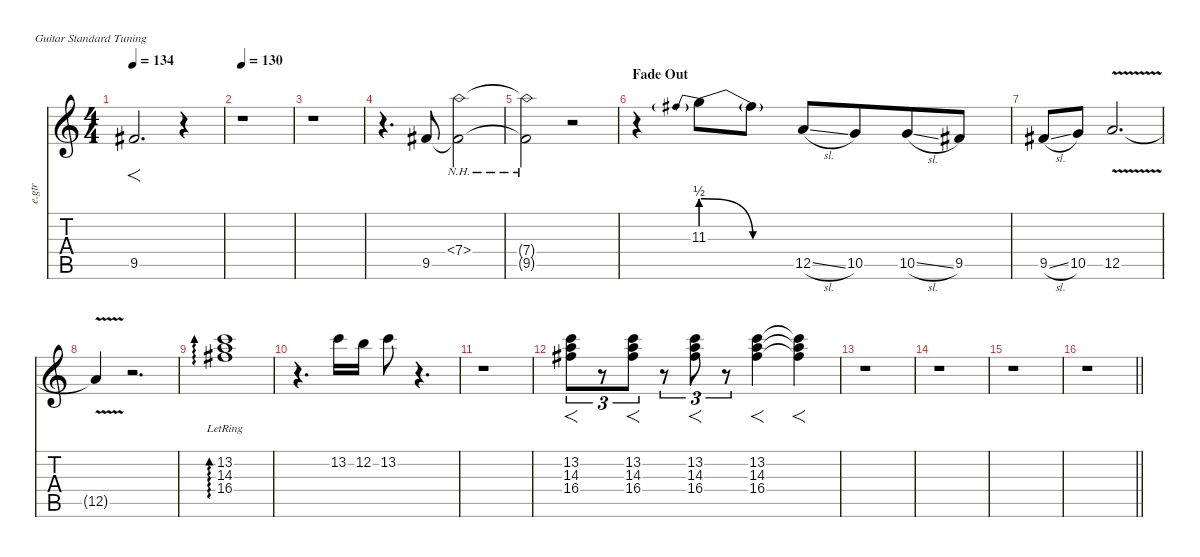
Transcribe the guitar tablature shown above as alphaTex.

\defaultSystemsLayout 4
\hideDynamics
\bracketExtendMode nobrackets
\track ("E.Guitar I" "e.gtr") {solo instrument acousticguitarsteel}
\staff {score tabs}
\tuning (E4 B3 G3 D3 A2 E2)
\ts (4 4)
\tempo 134
\clef g2
\ks c
9.5{acc #}.2{f d dy mf beam Up} r.4{beam Down} |
\tempo 130
r.1{beam Down} |
r.1{beam Down} |
r.4{d beam Down} 9.5{acc #}.8{beam Up} (9.5{t acc #} 7.4{nh}).2{beam Down} |
(9.5{t acc #} 7.4{nh t}).2{beam Down} r.2{beam Down} |
\section ("" "Fade Out")
r.4{beam Down} 11.3{be (prebendrelease 0 2 59.4 0)}.8{beam Down} 11.3{be (hold 0 0 60 0) t acc #}.8{beam Down} 12.5{sl}.8{beam Up} 10.5.8{beam Up beam merge} 10.5{sl}.8{beam Up} 9.5{acc #}.8{beam Up} |
9.5{sl acc #}.8{beam Up} 10.5.8{beam Up} 12.5{v}.2{d beam Up} |
12.5{v t}.4{beam Up} r.2{d beam Down} |
(16.4{lr acc #} 14.3{lr} 13.2{lr}).1{ad 0 beam Down} |
r.4{d beam Down} 13.2.16{beam Down} 12.2.16{beam Down} 13.2.8{beam Down} r.4{d beam Down} |
r.1{beam Down} |
(16.4{acc #} 14.3 13.2).8{f tu (3 2) beam Down} r.8{tu (3 2) beam Down} (16.4{acc #} 14.3 13.2).8{f tu (3 2) beam Down} r.8{tu (3 2) beam Down} (16.4{acc #} 14.3 13.2).8{f tu (3 2) beam Down} r.8{tu (3 2) beam Down} (16.4{acc #} 14.3 13.2).4{f beam Down} (16.4{t acc #} 14.3{t} 13.2{t}).4{f beam Down} |
r.1{beam Down} |
r.1{beam Down} |
r.1{beam Down} |
\barLineRight lightlight
r.1{beam Down}
